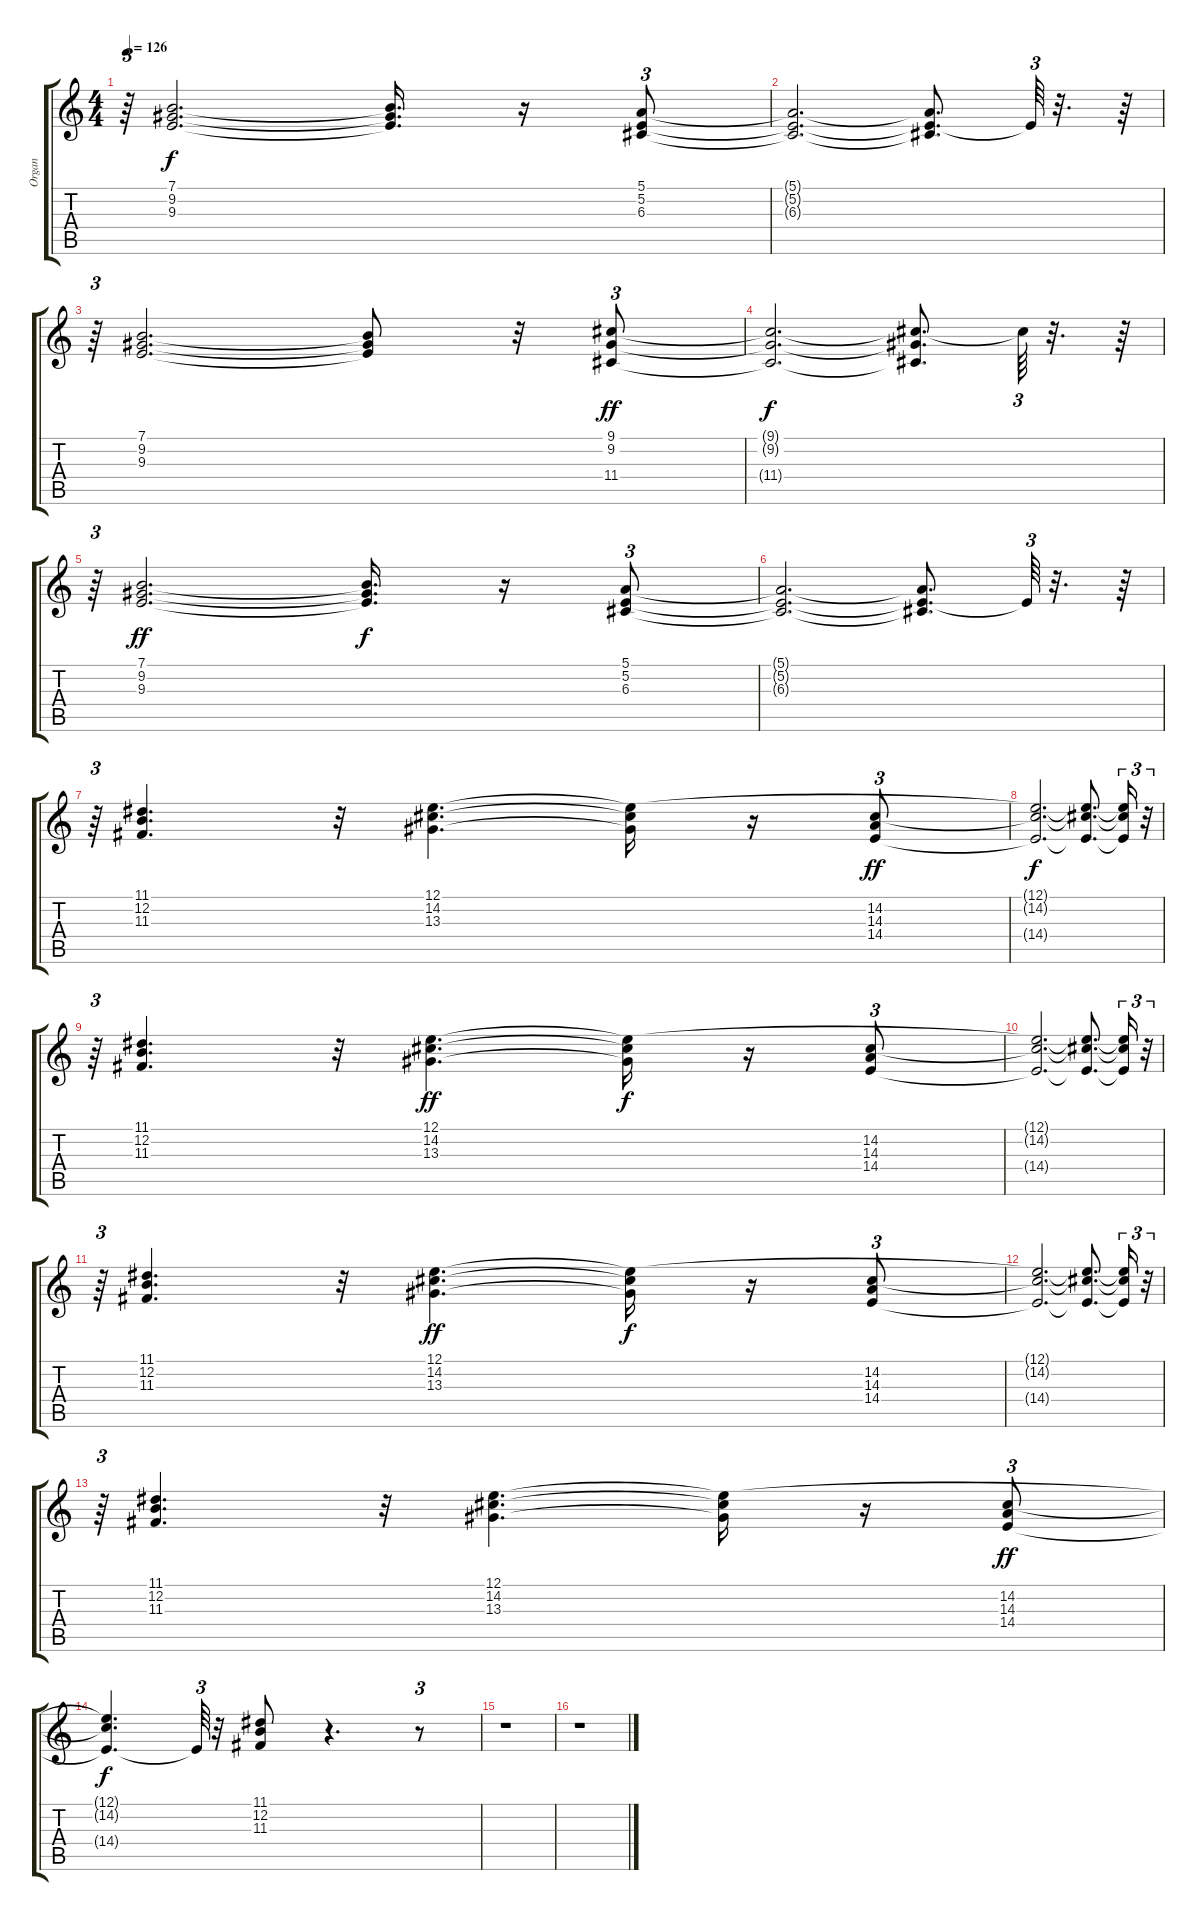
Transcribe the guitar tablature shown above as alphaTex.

\track ("Organ" "Organ") {instrument percussiveorgan}
\staff {score tabs}
\tuning (E4 B3 G3 D3 A2 E2) {hide}
\ts (4 4)
\tempo 126
\clef g2
\ks c
r.64{tu (3 2) dy f} (7.1 9.2 9.3).2{d} (7.1{t} 9.2{t} 9.3{t}).16{d} r.16 (5.1 5.2 6.3).8{tu (3 2)} |
(5.1{t} 5.2{t} 6.3{t}).2{d} (5.1{t} 5.2{t} 6.3{t}).8{d} 5.2{t}.64{tu (3 2)} r.32{d} r.64 |
r.64{tu (3 2)} (7.1 9.2 9.3).2{d} (7.1{t} 9.2{t} 9.3{t}).8 r.32 (9.1 9.2 11.4).8{tu (3 2) dy ff} |
(9.1{t} 9.2{t} 11.4{t}).2{d dy f} (9.1{t} 9.2{t} 11.4{t}).8{d} 9.1{t}.64{tu (3 2)} r.32{d} r.64 |
r.64{tu (3 2)} (7.1 9.2 9.3).2{d dy ff} (7.1{t} 9.2{t} 9.3{t}).16{d dy f} r.16 (5.1 5.2 6.3).8{tu (3 2)} |
(5.1{t} 5.2{t} 6.3{t}).2{d} (5.1{t} 5.2{t} 6.3{t}).8{d} 5.2{t}.64{tu (3 2)} r.32{d} r.64 |
r.64{tu (3 2)} (11.1 12.2 11.3).4{d} r.32 (12.1 14.2 13.3).4{d} (12.1{t} 14.2{t} 13.3{t}).16 r.16 (14.2 14.3 14.4).8{tu (3 2) dy ff} |
(12.1{t} 14.2{t} 14.4{t}).2{d dy f} (12.1{t} 14.2{t} 14.4{t}).8{d} (12.1{t} 14.2{t} 14.4{t}).16{tu (3 2)} r.32{tu (3 2)} |
r.64{tu (3 2)} (11.1 12.2 11.3).4{d} r.32 (12.1 14.2 13.3).4{d dy ff} (12.1{t} 14.2{t} 13.3{t}).16{dy f} r.16 (14.2 14.3 14.4).8{tu (3 2)} |
(12.1{t} 14.2{t} 14.4{t}).2{d} (12.1{t} 14.2{t} 14.4{t}).8{d} (12.1{t} 14.2{t} 14.4{t}).16{tu (3 2)} r.32{tu (3 2)} |
r.64{tu (3 2)} (11.1 12.2 11.3).4{d} r.32 (12.1 14.2 13.3).4{d dy ff} (12.1{t} 14.2{t} 13.3{t}).16{dy f} r.16 (14.2 14.3 14.4).8{tu (3 2)} |
(12.1{t} 14.2{t} 14.4{t}).2{d} (12.1{t} 14.2{t} 14.4{t}).8{d} (12.1{t} 14.2{t} 14.4{t}).16{tu (3 2)} r.32{tu (3 2)} |
r.64{tu (3 2)} (11.1 12.2 11.3).4{d} r.32 (12.1 14.2 13.3).4{d} (12.1{t} 14.2{t} 13.3{t}).16 r.16 (14.2 14.3 14.4).8{tu (3 2) dy ff} |
(12.1{t} 14.2{t} 14.4{t}).4{d dy f} 14.4{t}.64{tu (3 2)} r.32 (11.1 12.2 11.3).8 r.4{d} r.8{tu (3 2)} |
r.1 |
r.1
